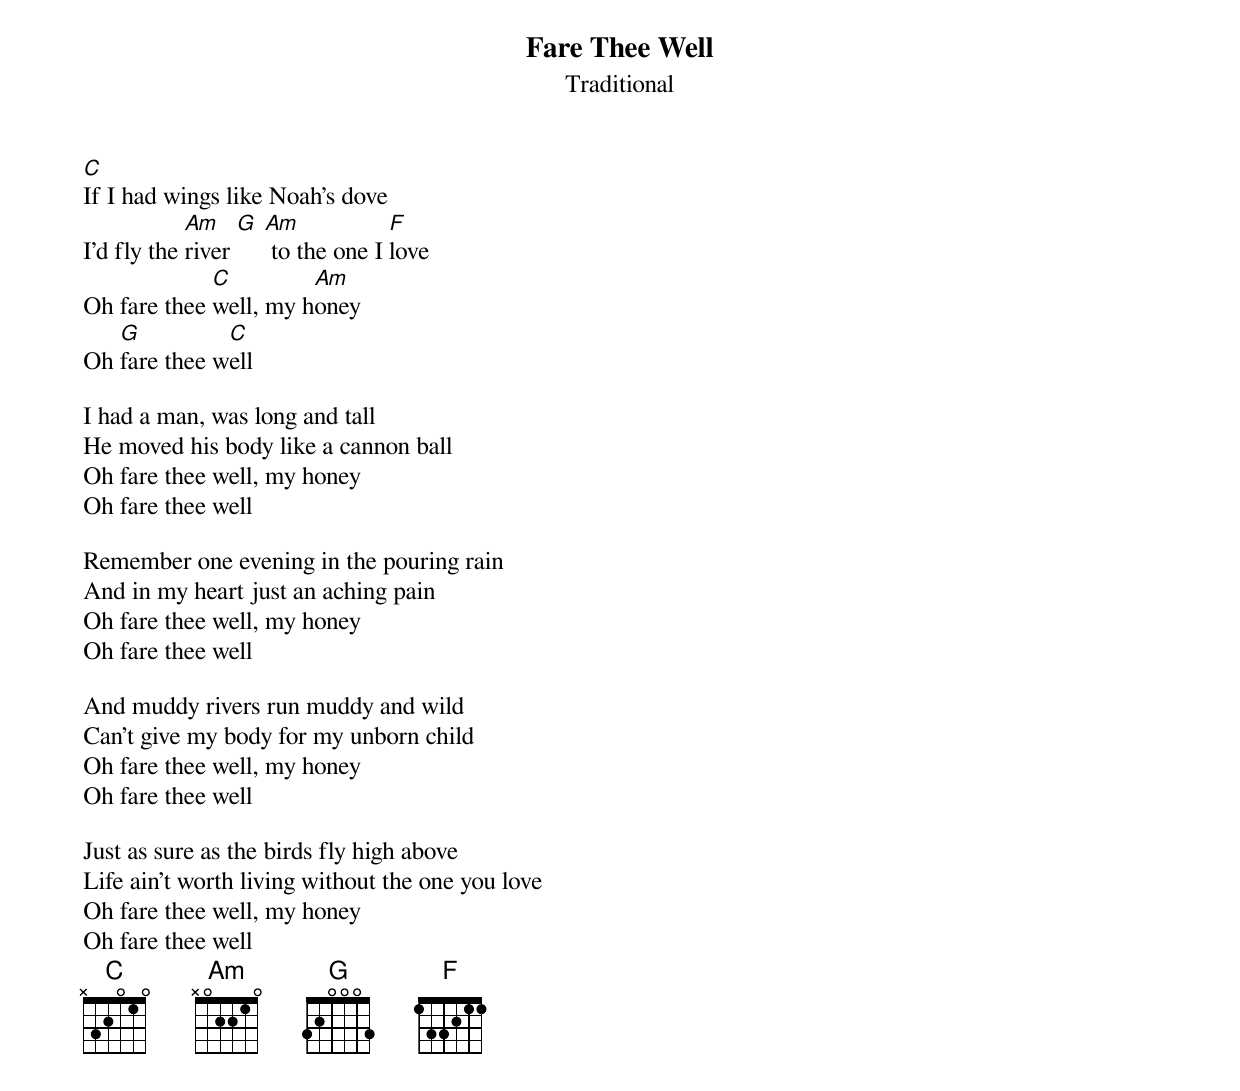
{t:Fare Thee Well}
{st:Traditional}
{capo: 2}

[C]If I had wings like Noah's dove
I'd fly the [Am]river [G] [Am] to the one I [F]love
Oh fare thee [C]well, my h[Am]oney
Oh [G]fare thee w[C]ell

I had a man, was long and tall
He moved his body like a cannon ball
Oh fare thee well, my honey
Oh fare thee well

Remember one evening in the pouring rain
And in my heart just an aching pain
Oh fare thee well, my honey
Oh fare thee well

And muddy rivers run muddy and wild
Can't give my body for my unborn child
Oh fare thee well, my honey
Oh fare thee well

Just as sure as the birds fly high above
Life ain't worth living without the one you love
Oh fare thee well, my honey
Oh fare thee well
